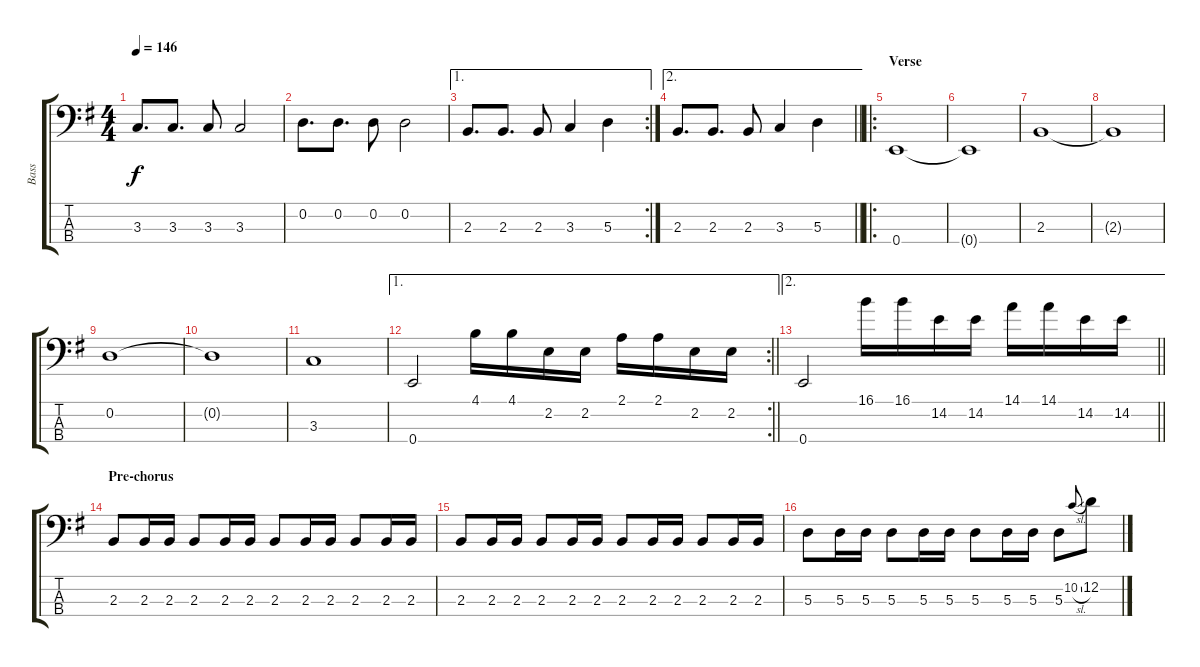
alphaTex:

\track ("Bass" "Bass") {instrument electricbasspick}
\staff {score tabs}
\tuning (G2 D2 A1 E1) {hide}
\ts (4 4)
\tempo 146
\clef f4
\ks eminor
3.3.8{d dy f} 3.3.8{d} 3.3.8 3.3.2 |
0.2.8{d} 0.2.8{d} 0.2.8 0.2.2 |
\ae 1
\rc 2
2.3.8{d} 2.3.8{d} 2.3.8 3.3.4 5.3.4 |
\ae 2
\barLineRight lightlight
2.3.8{d} 2.3.8{d} 2.3.8 3.3.4 5.3.4 |
\ro
\section ("" "Verse")
0.4.1 |
0.4{t}.1 |
2.3.1 |
2.3{t}.1 |
0.2.1 |
0.2{t}.1 |
3.3.1 |
\ae 1
\rc 2
\barLineRight lightlight
0.4.2 4.1.16 4.1.16 2.2.16 2.2.16 2.1.16 2.1.16 2.2.16 2.2.16 |
\ae 2
\barLineRight lightlight
0.4.2 16.1.16 16.1.16 14.2.16 14.2.16 14.1.16 14.1.16 14.2.16 14.2.16 |
\section ("" "Pre-chorus")
2.3.8 2.3.16 2.3.16 2.3.8 2.3.16 2.3.16 2.3.8 2.3.16 2.3.16 2.3.8 2.3.16 2.3.16 |
2.3.8 2.3.16 2.3.16 2.3.8 2.3.16 2.3.16 2.3.8 2.3.16 2.3.16 2.3.8 2.3.16 2.3.16 |
5.3.8 5.3.16 5.3.16 5.3.8 5.3.16 5.3.16 5.3.8 5.3.16 5.3.16 5.3.8 10.2{sl}.8{gr onbeat} 12.2.8
